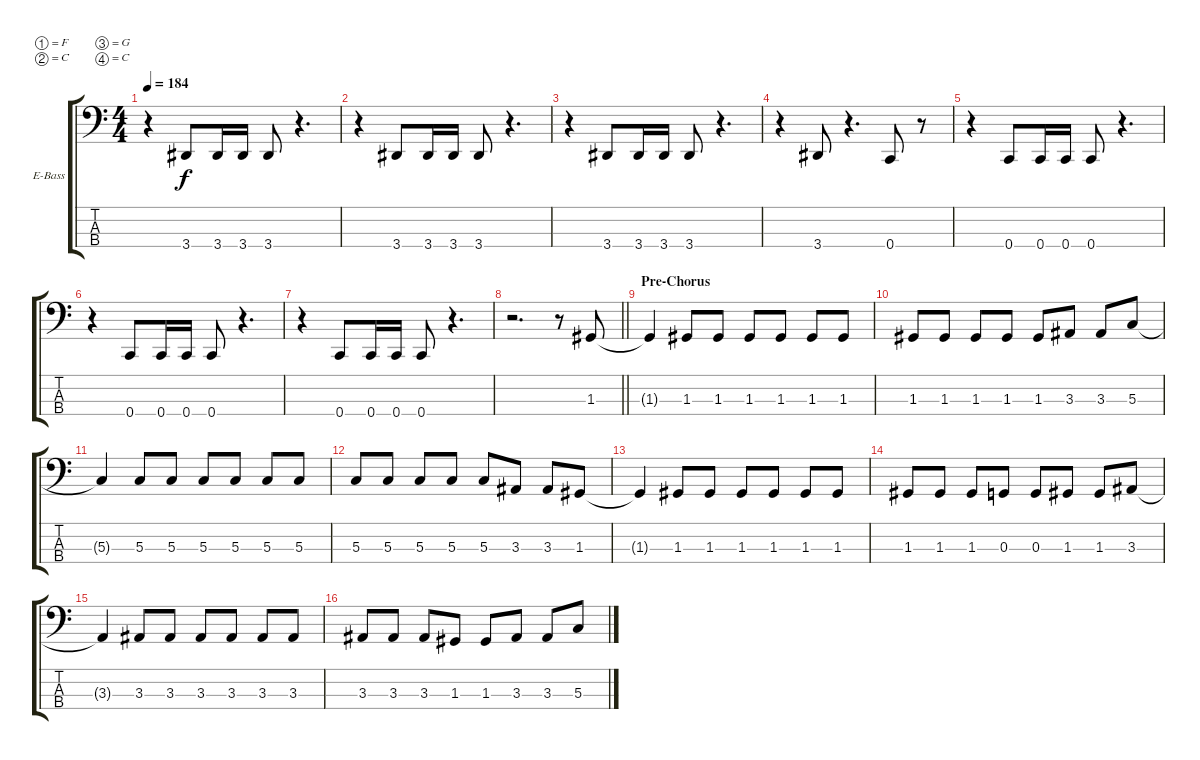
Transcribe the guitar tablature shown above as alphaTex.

\bracketExtendMode groupsimilarinstruments
\firstSystemTrackNameOrientation horizontal
\otherSystemsTrackNameOrientation horizontal
\track ("Bass" "E-Bass") {instrument electricbassfinger}
\staff {score tabs}
\tuning (F2 C2 G1 C1)
\ts (4 4)
\tempo 184
\clef f4
\ks c
r.4{dy f} 3.4.8 3.4.16 3.4.16 3.4.8 r.4{d} |
r.4 3.4.8 3.4.16 3.4.16 3.4.8 r.4{d} |
r.4 3.4.8 3.4.16 3.4.16 3.4.8 r.4{d} |
r.4 3.4.8 r.4{d} 0.4.8 r.8 |
r.4 0.4.8 0.4.16 0.4.16 0.4.8 r.4{d} |
r.4 0.4.8 0.4.16 0.4.16 0.4.8 r.4{d} |
r.4 0.4.8 0.4.16 0.4.16 0.4.8 r.4{d} |
\barLineRight lightlight
r.2{d} r.8 1.3.8 |
\section ("" "Pre-Chorus")
1.3{t}.4 1.3.8 1.3.8 1.3.8 1.3.8 1.3.8 1.3.8 |
1.3.8 1.3.8 1.3.8 1.3.8 1.3.8 3.3.8 3.3.8 5.3.8 |
5.3{t}.4 5.3.8 5.3.8 5.3.8 5.3.8 5.3.8 5.3.8 |
5.3.8 5.3.8 5.3.8 5.3.8 5.3.8 3.3.8 3.3.8 1.3.8 |
1.3{t}.4 1.3.8 1.3.8 1.3.8 1.3.8 1.3.8 1.3.8 |
1.3.8 1.3.8 1.3.8 0.3.8 0.3.8 1.3.8 1.3.8 3.3.8 |
3.3{t}.4 3.3.8 3.3.8 3.3.8 3.3.8 3.3.8 3.3.8 |
3.3.8 3.3.8 3.3.8 1.3.8 1.3.8 3.3.8 3.3.8 5.3.8
